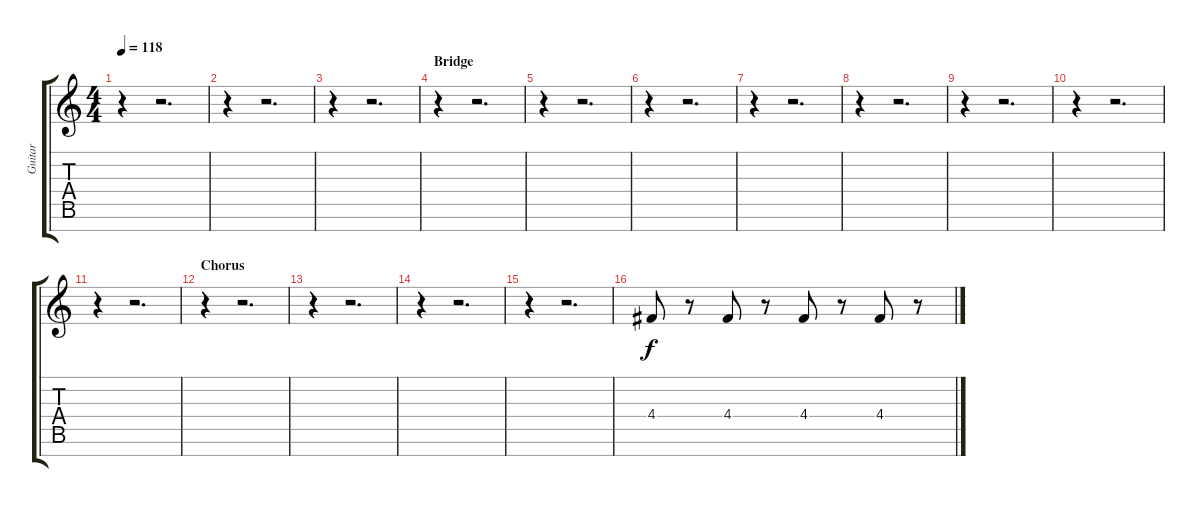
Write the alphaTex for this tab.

\track ("Guitar" "Guitar") {instrument electricguitarclean}
\staff {score tabs}
\tuning (E4 B3 G3 D3 A2 E2 B1) {hide}
\ts (4 4)
\tempo 118
\clef g2
\ks c
r.4{dy f} r.2{d} |
r.4 r.2{d} |
r.4 r.2{d} |
\section ("" "Bridge")
r.4 r.2{d} |
r.4 r.2{d} |
r.4 r.2{d} |
r.4 r.2{d} |
r.4 r.2{d} |
r.4 r.2{d} |
r.4 r.2{d} |
r.4 r.2{d} |
\section ("" "Chorus")
r.4 r.2{d} |
r.4 r.2{d} |
r.4 r.2{d} |
r.4 r.2{d} |
4.4.8 r.8 4.4.8 r.8 4.4.8 r.8 4.4.8 r.8
